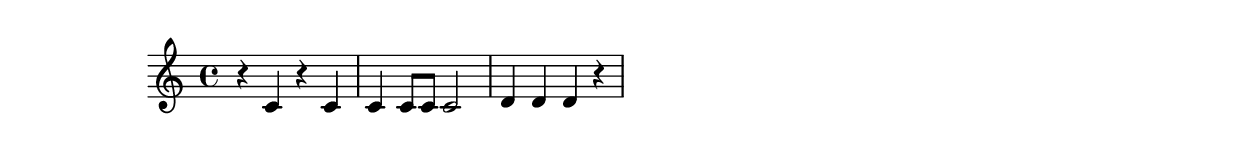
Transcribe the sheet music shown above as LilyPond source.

\version "2.19.82"
\language "english"

\header {
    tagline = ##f
}

\layout {}

\paper {}

\score {
    {
        r4
        c'4
        r4
        c'4
        c'4
        c'8
        [
        c'8
        ]
        c'2
        d'4
        d'4
        d'4
        r4
    }
}